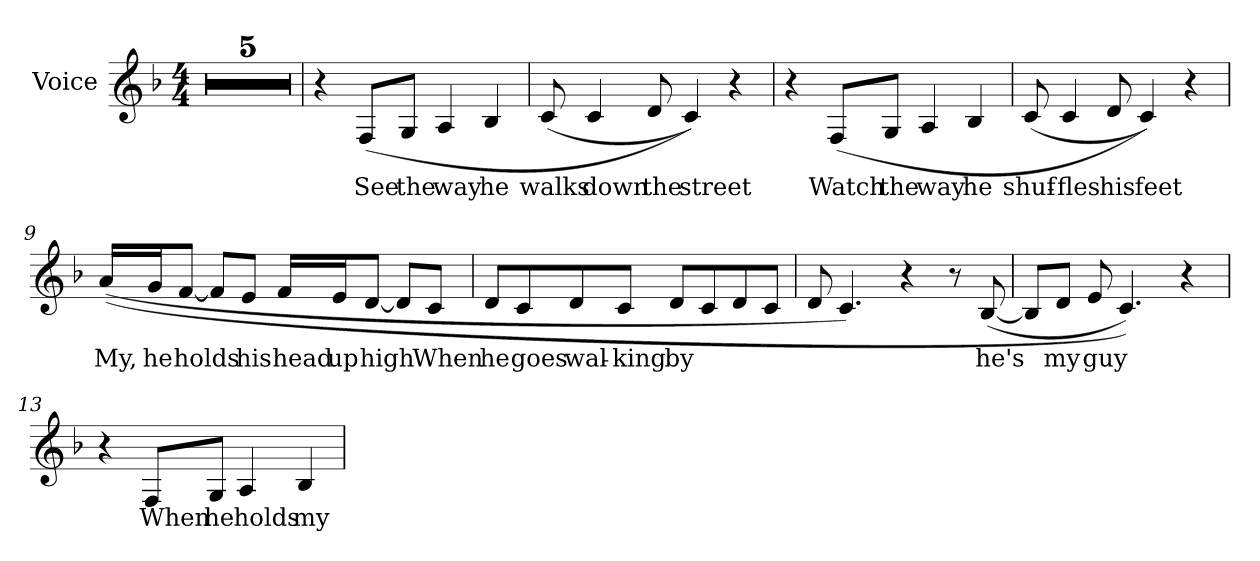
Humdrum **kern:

**kern	**text
*part1	*part1
*staff1	*staff1
*I"Voice	*
*I'Voice	*
!!LO:PB:g=z
*clefG2	*
*k[b-]	*
*F:	*
*M4/4	*
=	=
1r;<	.
=1	=1
1r	.
=2	=2
1r	.
=3	=3
1r	.
=4	=4
1r	.
=5	=5
4r	.
!	!LO:LY:b:color=#000000
(8Fi/L	See
!	!LO:LY:b:color=#000000
8Gi/J	the
!	!LO:LY:b:color=#000000
4Ai/	way
!	!LO:LY:b:color=#000000
4B-i/	he
=6	=6
!	!LO:LY:b:color=#000000
(8ci/	walks
!	!LO:LY:b:color=#000000
4ci/	down
!	!LO:LY:b:color=#000000
8di/	the
!	!LO:LY:b:color=#000000
4ci/))	street
4r	.
!!LO:LB:g=z
=7	=7
4r	.
!	!LO:LY:b:color=#000000
(8Fi/L	Watch
!	!LO:LY:b:color=#000000
8Gi/J	the
!	!LO:LY:b:color=#000000
4Ai/	way
!	!LO:LY:b:color=#000000
4B-i/	he
=8	=8
!	!LO:LY:b:color=#000000
(8ci/	shuf-
!	!LO:LY:b:color=#000000
4ci/	-fles
!	!LO:LY:b:color=#000000
8di/	his
!	!LO:LY:b:color=#000000
4ci/))	feet
4r	.
=9	=9
!	!LO:LY:b:color=#000000
((16ai/LL	My,
!	!LO:LY:b:color=#000000
16gi/J	he
!	!LO:LY:b:color=#000000
[8fi/J	holds
8fi/L]	.
!	!LO:LY:b:color=#000000
8ei/J	his
!	!LO:LY:b:color=#000000
16fi/LL	head
!	!LO:LY:b:color=#000000
16ei/J	up
!	!LO:LY:b:color=#000000
[8di/J	high
8di/L]	.
!	!LO:LY:b:color=#000000
8ci/J	When
!!LO:LB:g=z
=10	=10
!	!LO:LY:b:color=#000000
8di/L	he
!	!LO:LY:b:color=#000000
8ci/	goes
!	!LO:LY:b:color=#000000
8di/	wal-
!	!LO:LY:b:color=#000000
8ci/J	-king
!	!LO:LY:b:color=#000000
8di/L	by
8ci/	.
8di/	.
8ci/J	.
=11	=11
8di/	.
4.ci/)	.
4r	.
8r	.
!	!LO:LY:b:color=#000000
([8B-i/	he's
=12	=12
8B-i/L]	.
!	!LO:LY:b:color=#000000
8di/J	my
!	!LO:LY:b:color=#000000
8ei/	guy
4.ci/))	.
4r	.
=13	=13
4r	.
!	!LO:LY:b:color=#000000
8Fi/L	When
!	!LO:LY:b:color=#000000
8Gi/J	he
!	!LO:LY:b:color=#000000
4Ai/	holds
!	!LO:LY:b:color=#000000
4B-i/	my
=	=
*-	*-
